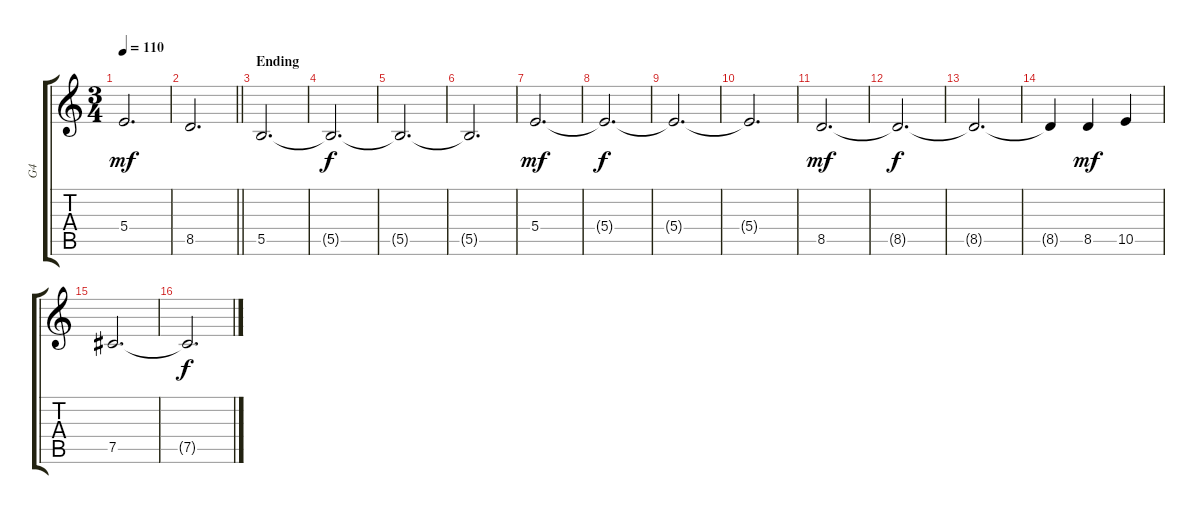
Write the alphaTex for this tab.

\track ("G4" "G4") {instrument distortionguitar}
\staff {score tabs}
\tuning (Db4 Ab3 E3 B2 Gb2 B1) {hide}
\ts (3 4)
\tempo 110
\clef g2
\ks c
5.4.2{d dy mf} |
\barLineRight lightlight
8.5.2{d} |
\section ("" "Ending")
5.5.2{d} |
5.5{t}.2{d dy f} |
5.5{t}.2{d} |
5.5{t}.2{d} |
5.4.2{d dy mf} |
5.4{t}.2{d dy f} |
5.4{t}.2{d} |
5.4{t}.2{d} |
8.5.2{d dy mf} |
8.5{t}.2{d dy f} |
8.5{t}.2{d} |
8.5{t}.4 8.5.4{dy mf} 10.5.4 |
7.5.2{d} |
7.5{t}.2{d dy f}
